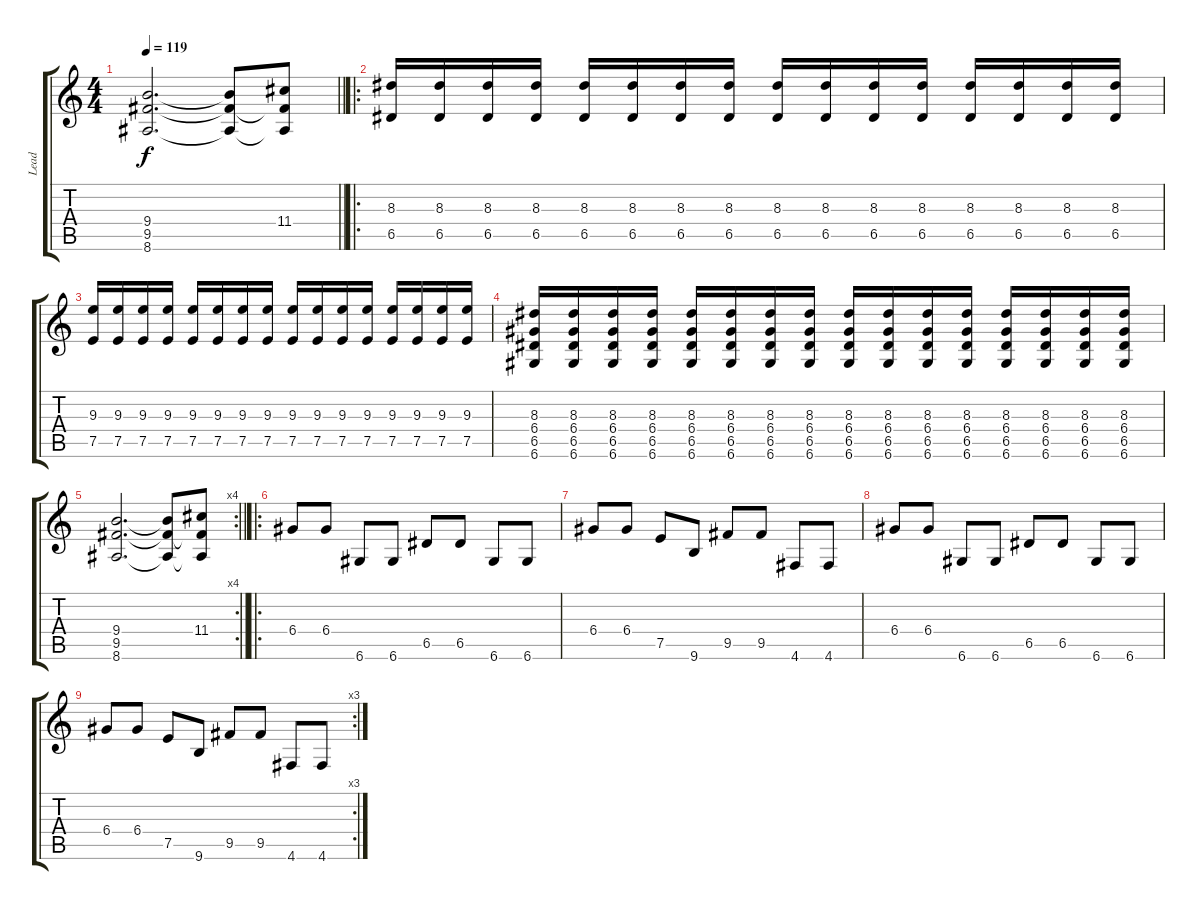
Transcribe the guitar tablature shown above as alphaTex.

\track ("Lead" "Lead") {instrument distortionguitar}
\staff {score tabs}
\tuning (D4 B3 G3 D3 A2 D2) {hide}
\ts (4 4)
\tempo 119
\clef g2
\barLineRight lightlight
\ks c
(9.4 9.5 8.6).2{d dy f} (9.4{t} 9.5{t} 8.6{t}).8 (11.4 9.5{t} 8.6{t}).8 |
\ro
(8.3 6.5).16 (8.3 6.5).16 (8.3 6.5).16 (8.3 6.5).16 (8.3 6.5).16 (8.3 6.5).16 (8.3 6.5).16 (8.3 6.5).16 (8.3 6.5).16 (8.3 6.5).16 (8.3 6.5).16 (8.3 6.5).16 (8.3 6.5).16 (8.3 6.5).16 (8.3 6.5).16 (8.3 6.5).16 |
(9.3 7.5).16 (9.3 7.5).16 (9.3 7.5).16 (9.3 7.5).16 (9.3 7.5).16 (9.3 7.5).16 (9.3 7.5).16 (9.3 7.5).16 (9.3 7.5).16 (9.3 7.5).16 (9.3 7.5).16 (9.3 7.5).16 (9.3 7.5).16 (9.3 7.5).16 (9.3 7.5).16 (9.3 7.5).16 |
(8.3 6.4 6.5 6.6).16 (8.3 6.4 6.5 6.6).16 (8.3 6.4 6.5 6.6).16 (8.3 6.4 6.5 6.6).16 (8.3 6.4 6.5 6.6).16 (8.3 6.4 6.5 6.6).16 (8.3 6.4 6.5 6.6).16 (8.3 6.4 6.5 6.6).16 (8.3 6.4 6.5 6.6).16 (8.3 6.4 6.5 6.6).16 (8.3 6.4 6.5 6.6).16 (8.3 6.4 6.5 6.6).16 (8.3 6.4 6.5 6.6).16 (8.3 6.4 6.5 6.6).16 (8.3 6.4 6.5 6.6).16 (8.3 6.4 6.5 6.6).16 |
\rc 4
\barLineRight lightlight
(9.4 9.5 8.6).2{d} (9.4{t} 9.5{t} 8.6{t}).8 (11.4 9.5{t} 8.6{t}).8 |
\ro
6.4.8 6.4.8 6.6.8 6.6.8 6.5.8 6.5.8 6.6.8 6.6.8 |
6.4.8 6.4.8 7.5.8 9.6.8 9.5.8 9.5.8 4.6.8 4.6.8 |
6.4.8 6.4.8 6.6.8 6.6.8 6.5.8 6.5.8 6.6.8 6.6.8 |
\rc 3
6.4.8 6.4.8 7.5.8 9.6.8 9.5.8 9.5.8 4.6.8 4.6.8
